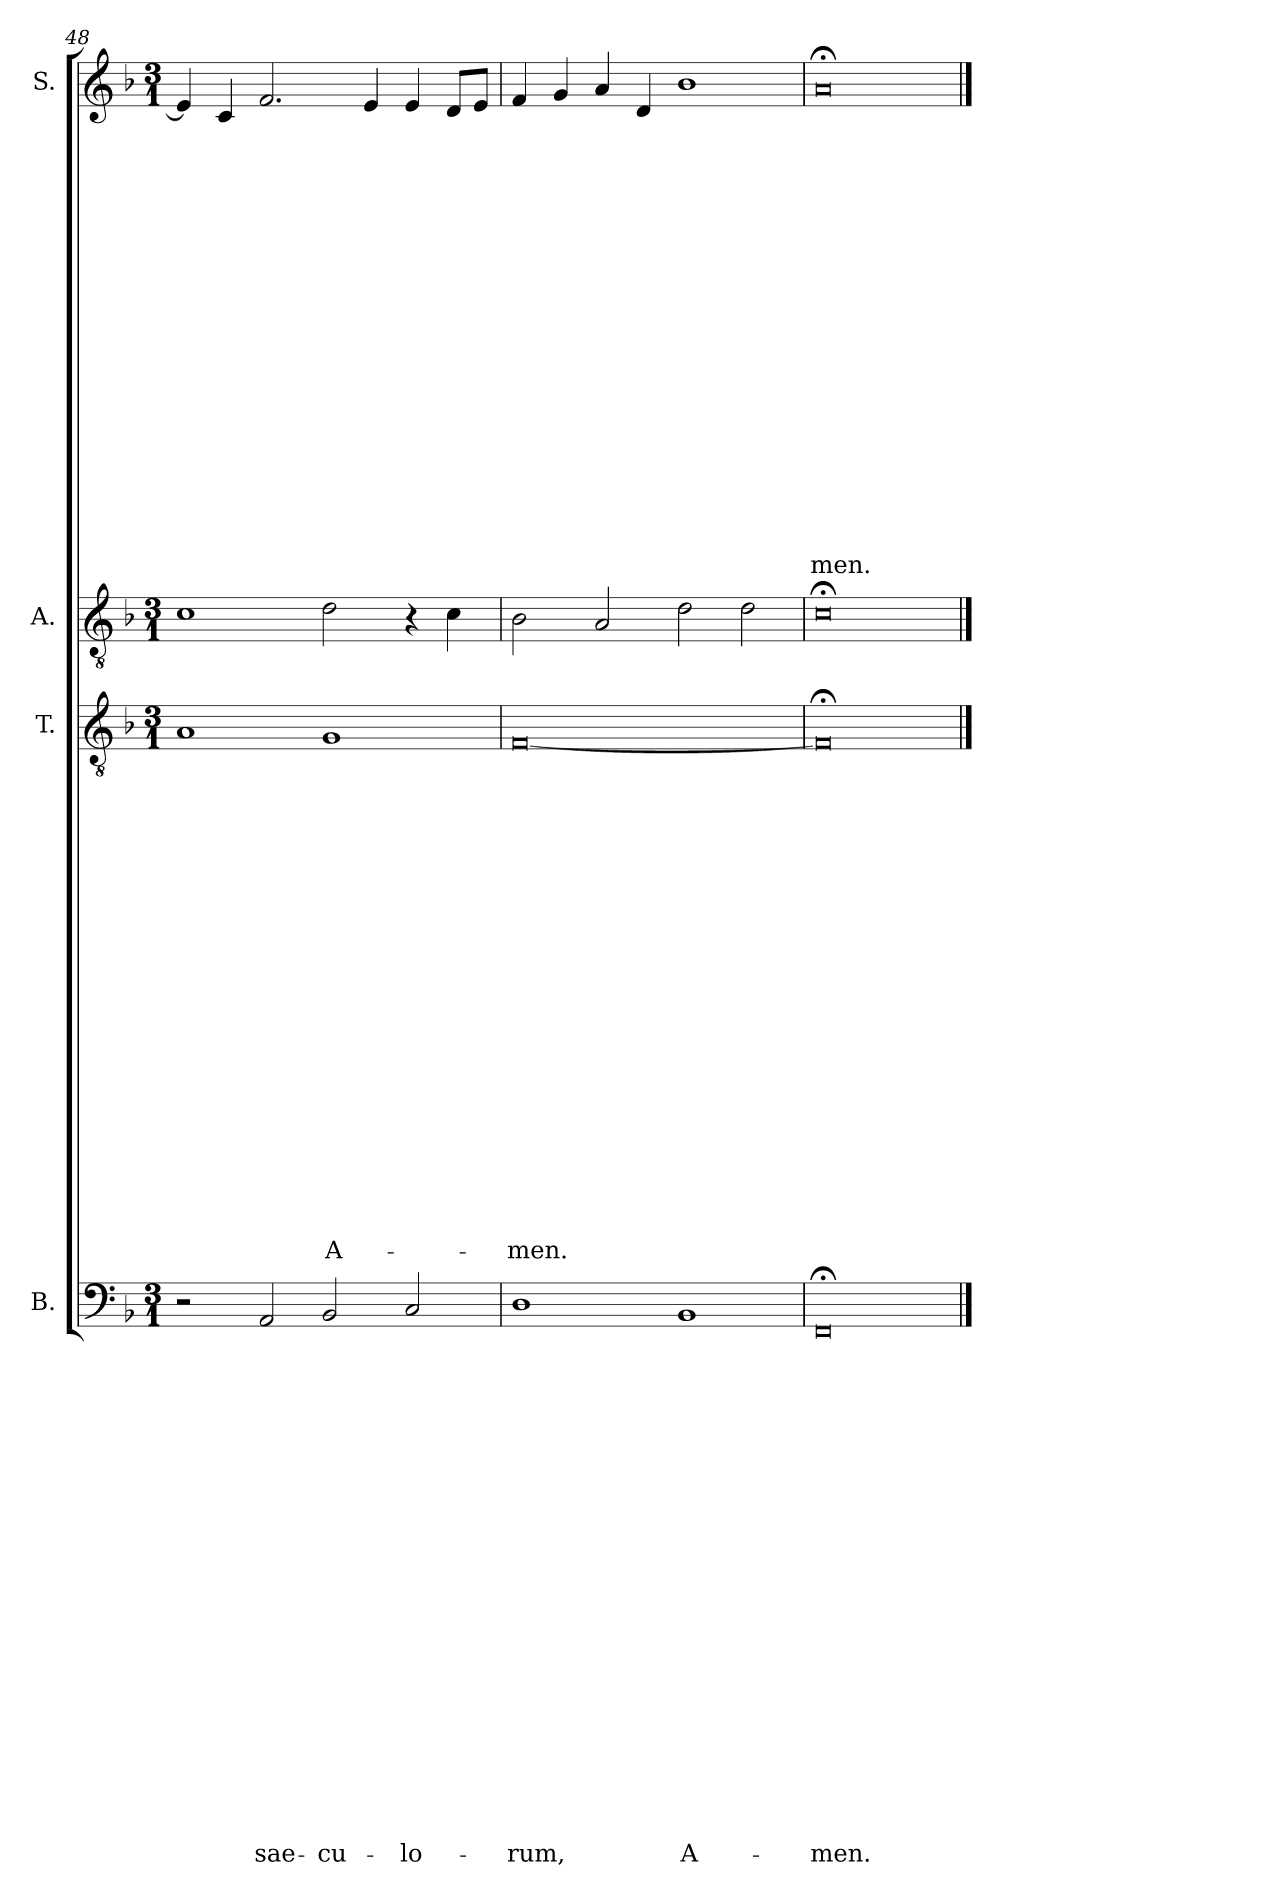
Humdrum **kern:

**kern	**text	**text	**text	**text	**text	**text	**text	**text	**text	**text	**text	**text	**text	**text	**text	**text	**text	**text	**text	**text	**text	**text	**kern	**text	**text	**text	**text	**text	**text	**text	**text	**text	**text	**text	**text	**text	**text	**text	**text	**text	**text	**text	**text	**text	**kern	**kern	**text	**text	**text	**text	**text	**text	**text	**text	**text	**text	**text	**text	**text	**text	**text	**text	**text	**text	**text
*part4	*part4	*part4	*part4	*part4	*part4	*part4	*part4	*part4	*part4	*part4	*part4	*part4	*part4	*part4	*part4	*part4	*part4	*part4	*part4	*part4	*part4	*part4	*part3	*part3	*part3	*part3	*part3	*part3	*part3	*part3	*part3	*part3	*part3	*part3	*part3	*part3	*part3	*part3	*part3	*part3	*part3	*part3	*part3	*part3	*part2	*part1	*part1	*part1	*part1	*part1	*part1	*part1	*part1	*part1	*part1	*part1	*part1	*part1	*part1	*part1	*part1	*part1	*part1	*part1	*part1
*staff4	*staff4	*staff4	*staff4	*staff4	*staff4	*staff4	*staff4	*staff4	*staff4	*staff4	*staff4	*staff4	*staff4	*staff4	*staff4	*staff4	*staff4	*staff4	*staff4	*staff4	*staff4	*staff4	*staff3	*staff3	*staff3	*staff3	*staff3	*staff3	*staff3	*staff3	*staff3	*staff3	*staff3	*staff3	*staff3	*staff3	*staff3	*staff3	*staff3	*staff3	*staff3	*staff3	*staff3	*staff3	*staff2	*staff1	*staff1	*staff1	*staff1	*staff1	*staff1	*staff1	*staff1	*staff1	*staff1	*staff1	*staff1	*staff1	*staff1	*staff1	*staff1	*staff1	*staff1	*staff1	*staff1
*I"B.	*	*	*	*	*	*	*	*	*	*	*	*	*	*	*	*	*	*	*	*	*	*	*I"T.	*	*	*	*	*	*	*	*	*	*	*	*	*	*	*	*	*	*	*	*	*	*I"A.	*I"S.	*	*	*	*	*	*	*	*	*	*	*	*	*	*	*	*	*	*	*
*clefF4	*	*	*	*	*	*	*	*	*	*	*	*	*	*	*	*	*	*	*	*	*	*	*clefGv2	*	*	*	*	*	*	*	*	*	*	*	*	*	*	*	*	*	*	*	*	*	*clefGv2	*clefG2	*	*	*	*	*	*	*	*	*	*	*	*	*	*	*	*	*	*	*
*k[b-]	*	*	*	*	*	*	*	*	*	*	*	*	*	*	*	*	*	*	*	*	*	*	*k[b-]	*	*	*	*	*	*	*	*	*	*	*	*	*	*	*	*	*	*	*	*	*	*k[b-]	*k[b-]	*	*	*	*	*	*	*	*	*	*	*	*	*	*	*	*	*	*	*
*F:	*	*	*	*	*	*	*	*	*	*	*	*	*	*	*	*	*	*	*	*	*	*	*F:	*	*	*	*	*	*	*	*	*	*	*	*	*	*	*	*	*	*	*	*	*	*F:	*F:	*	*	*	*	*	*	*	*	*	*	*	*	*	*	*	*	*	*	*
*M3/1	*	*	*	*	*	*	*	*	*	*	*	*	*	*	*	*	*	*	*	*	*	*	*M3/1	*	*	*	*	*	*	*	*	*	*	*	*	*	*	*	*	*	*	*	*	*	*M3/1	*M3/1	*	*	*	*	*	*	*	*	*	*	*	*	*	*	*	*	*	*	*
=48	=48	=48	=48	=48	=48	=48	=48	=48	=48	=48	=48	=48	=48	=48	=48	=48	=48	=48	=48	=48	=48	=48	=48	=48	=48	=48	=48	=48	=48	=48	=48	=48	=48	=48	=48	=48	=48	=48	=48	=48	=48	=48	=48	=48	=48	=48	=48	=48	=48	=48	=48	=48	=48	=48	=48	=48	=48	=48	=48	=48	=48	=48	=48	=48	=48
2r	.	.	.	.	.	.	.	.	.	.	.	.	.	.	.	.	.	.	.	.	.	.	1A	.	.	.	.	.	.	.	.	.	.	.	.	.	.	.	.	.	.	.	.	.	1c	4e/]	.	.	.	.	.	.	.	.	.	.	.	.	.	.	.	.	.	.	.
.	.	.	.	.	.	.	.	.	.	.	.	.	.	.	.	.	.	.	.	.	.	.	.	.	.	.	.	.	.	.	.	.	.	.	.	.	.	.	.	.	.	.	.	.	.	4c/	.	.	.	.	.	.	.	.	.	.	.	.	.	.	.	.	.	.	.
2AA/	.	.	.	.	.	.	.	.	.	.	.	.	.	.	.	.	.	.	.	.	.	sae-	.	.	.	.	.	.	.	.	.	.	.	.	.	.	.	.	.	.	.	.	.	.	.	2.f/	.	.	.	.	.	.	.	.	.	.	.	.	.	.	.	.	.	.	.
2BB-/	.	.	.	.	.	.	.	.	.	.	.	.	.	.	.	.	.	.	.	.	.	-cu-	1G	.	.	.	.	.	.	.	.	.	.	.	.	.	.	.	.	.	.	.	.	A-	2d\	.	.	.	.	.	.	.	.	.	.	.	.	.	.	.	.	.	.	.	.
.	.	.	.	.	.	.	.	.	.	.	.	.	.	.	.	.	.	.	.	.	.	.	.	.	.	.	.	.	.	.	.	.	.	.	.	.	.	.	.	.	.	.	.	.	.	4e/	.	.	.	.	.	.	.	.	.	.	.	.	.	.	.	.	.	.	.
2C/	.	.	.	.	.	.	.	.	.	.	.	.	.	.	.	.	.	.	.	.	.	-lo-	.	.	.	.	.	.	.	.	.	.	.	.	.	.	.	.	.	.	.	.	.	.	4r	4e/	.	.	.	.	.	.	.	.	.	.	.	.	.	.	.	.	.	.	.
.	.	.	.	.	.	.	.	.	.	.	.	.	.	.	.	.	.	.	.	.	.	.	.	.	.	.	.	.	.	.	.	.	.	.	.	.	.	.	.	.	.	.	.	.	4c\	8d/L	.	.	.	.	.	.	.	.	.	.	.	.	.	.	.	.	.	.	.
.	.	.	.	.	.	.	.	.	.	.	.	.	.	.	.	.	.	.	.	.	.	.	.	.	.	.	.	.	.	.	.	.	.	.	.	.	.	.	.	.	.	.	.	.	.	8e/J	.	.	.	.	.	.	.	.	.	.	.	.	.	.	.	.	.	.	.
=49	=49	=49	=49	=49	=49	=49	=49	=49	=49	=49	=49	=49	=49	=49	=49	=49	=49	=49	=49	=49	=49	=49	=49	=49	=49	=49	=49	=49	=49	=49	=49	=49	=49	=49	=49	=49	=49	=49	=49	=49	=49	=49	=49	=49	=49	=49	=49	=49	=49	=49	=49	=49	=49	=49	=49	=49	=49	=49	=49	=49	=49	=49	=49	=49	=49
1D	.	.	.	.	.	.	.	.	.	.	.	.	.	.	.	.	.	.	.	.	.	-rum,	[0F	.	.	.	.	.	.	.	.	.	.	.	.	.	.	.	.	.	.	.	.	-men.	2B-\	4f/	.	.	.	.	.	.	.	.	.	.	.	.	.	.	.	.	.	.	.
.	.	.	.	.	.	.	.	.	.	.	.	.	.	.	.	.	.	.	.	.	.	.	.	.	.	.	.	.	.	.	.	.	.	.	.	.	.	.	.	.	.	.	.	.	.	4g/	.	.	.	.	.	.	.	.	.	.	.	.	.	.	.	.	.	.	.
.	.	.	.	.	.	.	.	.	.	.	.	.	.	.	.	.	.	.	.	.	.	.	.	.	.	.	.	.	.	.	.	.	.	.	.	.	.	.	.	.	.	.	.	.	2A/	4a/	.	.	.	.	.	.	.	.	.	.	.	.	.	.	.	.	.	.	.
.	.	.	.	.	.	.	.	.	.	.	.	.	.	.	.	.	.	.	.	.	.	.	.	.	.	.	.	.	.	.	.	.	.	.	.	.	.	.	.	.	.	.	.	.	.	4d/	.	.	.	.	.	.	.	.	.	.	.	.	.	.	.	.	.	.	.
1BB-	.	.	.	.	.	.	.	.	.	.	.	.	.	.	.	.	.	.	.	.	.	A-	.	.	.	.	.	.	.	.	.	.	.	.	.	.	.	.	.	.	.	.	.	.	2d\	1b-	.	.	.	.	.	.	.	.	.	.	.	.	.	.	.	.	.	.	.
.	.	.	.	.	.	.	.	.	.	.	.	.	.	.	.	.	.	.	.	.	.	.	.	.	.	.	.	.	.	.	.	.	.	.	.	.	.	.	.	.	.	.	.	.	2d\	.	.	.	.	.	.	.	.	.	.	.	.	.	.	.	.	.	.	.	.
=50	=50	=50	=50	=50	=50	=50	=50	=50	=50	=50	=50	=50	=50	=50	=50	=50	=50	=50	=50	=50	=50	=50	=50	=50	=50	=50	=50	=50	=50	=50	=50	=50	=50	=50	=50	=50	=50	=50	=50	=50	=50	=50	=50	=50	=50	=50	=50	=50	=50	=50	=50	=50	=50	=50	=50	=50	=50	=50	=50	=50	=50	=50	=50	=50	=50
0FF;<	.	.	.	.	.	.	.	.	.	.	.	.	.	.	.	.	.	.	.	.	.	-men.	0F;<]	.	.	.	.	.	.	.	.	.	.	.	.	.	.	.	.	.	.	.	.	.	0c;<	0a;<	.	.	.	.	.	.	.	.	.	.	.	.	.	.	.	.	.	.	-men.
==	==	==	==	==	==	==	==	==	==	==	==	==	==	==	==	==	==	==	==	==	==	==	==	==	==	==	==	==	==	==	==	==	==	==	==	==	==	==	==	==	==	==	==	==	==	==	==	==	==	==	==	==	==	==	==	==	==	==	==	==	==	==	==	==	==
*-	*-	*-	*-	*-	*-	*-	*-	*-	*-	*-	*-	*-	*-	*-	*-	*-	*-	*-	*-	*-	*-	*-	*-	*-	*-	*-	*-	*-	*-	*-	*-	*-	*-	*-	*-	*-	*-	*-	*-	*-	*-	*-	*-	*-	*-	*-	*-	*-	*-	*-	*-	*-	*-	*-	*-	*-	*-	*-	*-	*-	*-	*-	*-	*-	*-
